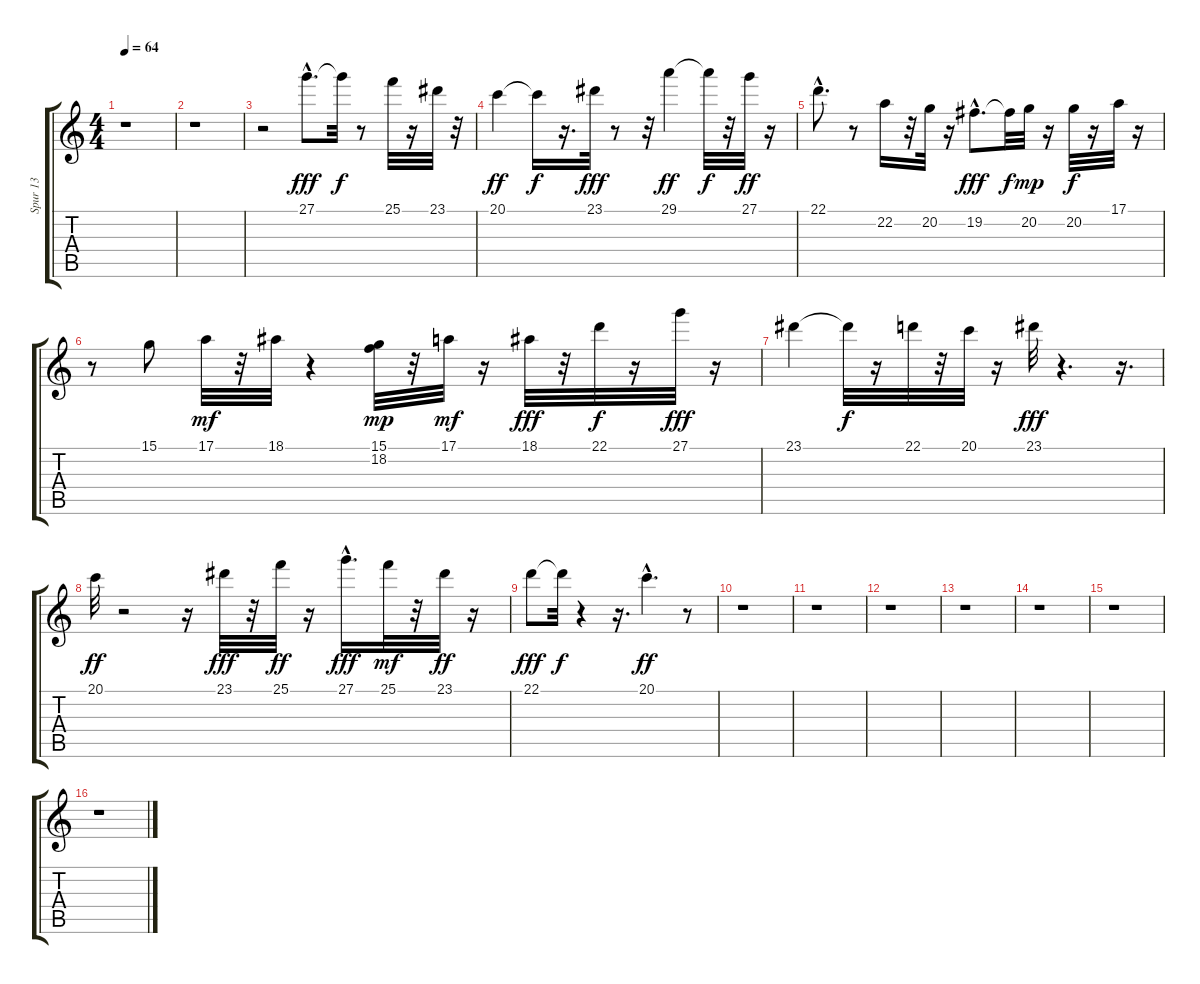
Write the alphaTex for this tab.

\track ("Spur 13" "Spur 13") {instrument pad1newage}
\staff {score tabs}
\tuning (E4 B3 G3 D3 A2 E2) {hide}
\ts (4 4)
\tempo 64
\clef g2
\ks c
r.1{dy f} |
r.1 |
r.2 27.1{hac}.8{d dy fff} 27.1{t}.32{dy f} r.8 25.1.32 r.16 23.1.32 r.32 |
20.1.4{dy ff} 20.1{t}.16{dy f} r.16{d} 23.1.32{dy fff} r.8 r.32 29.1.4{dy ff} 29.1{t}.32{dy f} r.32 27.1.32{dy ff} r.16 |
22.1{hac}.8{d} r.8 22.2.16 r.32 20.2.32 r.16 19.2{hac}.8{d dy fff} 19.2{t}.32{dy f} 20.2.32{dy mp} r.16 20.2.32{dy f} r.16 17.1.32 r.16 |
r.8 15.1.8 17.1.32{dy mf} r.32 18.1.32 r.4 (15.1 18.2).32{dy mp} r.32 17.1.32{dy mf} r.16 18.1.32{dy fff} r.32 22.1.32{dy f} r.16 27.1.32{dy fff} r.16 |
23.1.4 23.1{t}.32{dy f} r.16 22.1.32 r.32 20.1.32 r.16 23.1.32{dy fff} r.4{d} r.16{d} |
20.1.32{dy ff} r.2 r.16 23.1.32{dy fff} r.32 25.1.32{dy ff} r.16 27.1{hac}.16{d dy fff} 25.1.32{dy mf} r.32 23.1.32{dy ff} r.16 |
22.1.8{dy fff} 22.1{t}.32{dy f} r.4 r.16{d} 20.1{hac}.4{d dy ff} r.8 |
r.1 |
r.1 |
r.1 |
r.1 |
r.1 |
r.1 |
r.1
